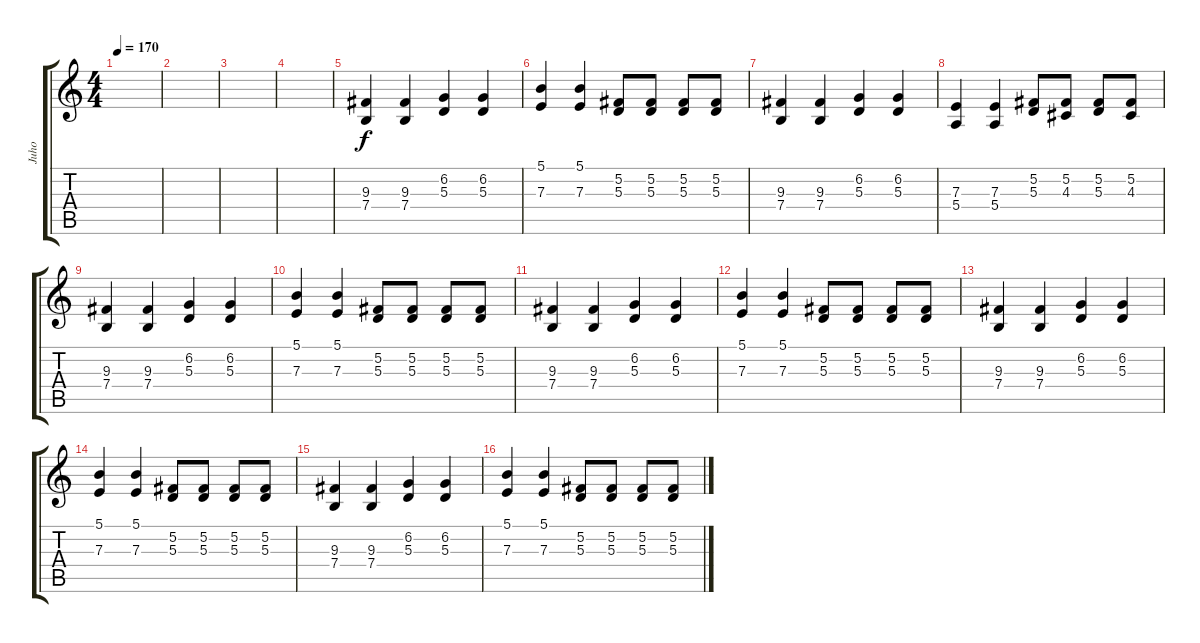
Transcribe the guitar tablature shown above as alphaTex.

\track ("Juho" "Juho") {instrument accordion}
\staff {score tabs}
\tuning (Gb4 Db4 A3 E3 B2 Gb2) {hide}
\ts (4 4)
\tempo 170
\clef g2
\ks c
|
|
|
|
(9.3 7.4).4 (9.3 7.4).4 (6.2 5.3).4 (6.2 5.3).4 |
(5.1 7.3).4 (5.1 7.3).4 (5.2 5.3).8 (5.2 5.3).8 (5.2 5.3).8 (5.2 5.3).8 |
(9.3 7.4).4 (9.3 7.4).4 (6.2 5.3).4 (6.2 5.3).4 |
(7.3 5.4).4 (7.3 5.4).4 (5.2 5.3).8 (5.2 4.3).8 (5.2 5.3).8 (5.2 4.3).8 |
(9.3 7.4).4 (9.3 7.4).4 (6.2 5.3).4 (6.2 5.3).4 |
(5.1 7.3).4 (5.1 7.3).4 (5.2 5.3).8 (5.2 5.3).8 (5.2 5.3).8 (5.2 5.3).8 |
(9.3 7.4).4 (9.3 7.4).4 (6.2 5.3).4 (6.2 5.3).4 |
(5.1 7.3).4 (5.1 7.3).4 (5.2 5.3).8 (5.2 5.3).8 (5.2 5.3).8 (5.2 5.3).8 |
(9.3 7.4).4 (9.3 7.4).4 (6.2 5.3).4 (6.2 5.3).4 |
(5.1 7.3).4 (5.1 7.3).4 (5.2 5.3).8 (5.2 5.3).8 (5.2 5.3).8 (5.2 5.3).8 |
(9.3 7.4).4 (9.3 7.4).4 (6.2 5.3).4 (6.2 5.3).4 |
(5.1 7.3).4 (5.1 7.3).4 (5.2 5.3).8 (5.2 5.3).8 (5.2 5.3).8 (5.2 5.3).8
